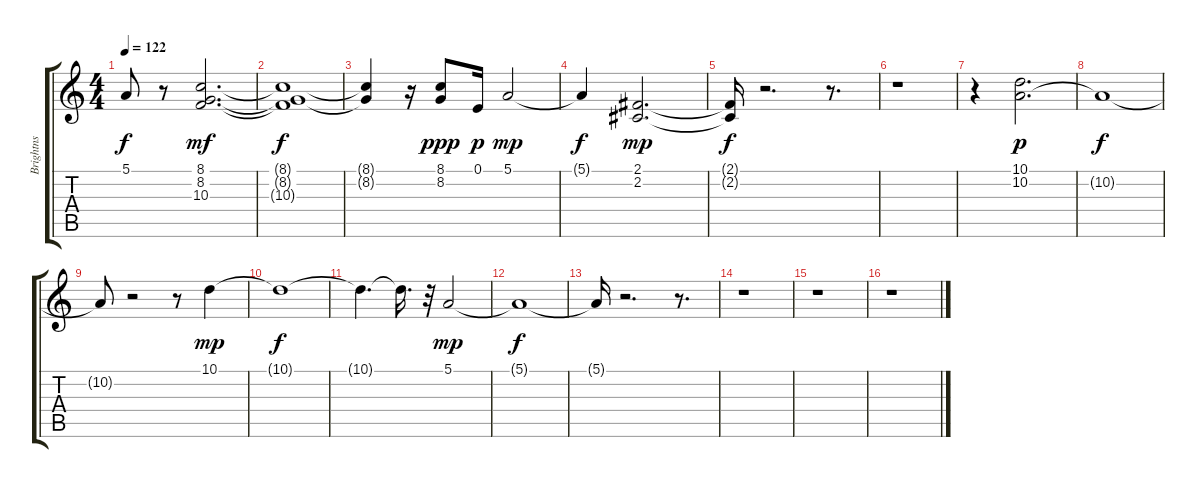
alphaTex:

\track ("Brightns" "Brightns") {instrument fx5brightness}
\staff {score tabs}
\tuning (E4 B3 G3 D3 A2 E2) {hide}
\ts (4 4)
\tempo 122
\clef g2
\ks c
5.1{t}.8{dy f} r.8 (8.1 8.2 10.3).2{d dy mf} |
(8.1{t} 8.2{t} 10.3{t}).1{dy f} |
(8.1{t} 8.2{t}).4 r.16 (8.1 8.2).8{dy ppp} 0.1.16{dy p} 5.1.2{dy mp} |
5.1{t}.4{dy f} (2.1 2.2).2{d dy mp} |
(2.1{t} 2.2{t}).16{dy f} r.2{d} r.8{d} |
r.1 |
r.4 (10.1 10.2).2{d dy p} |
10.2{t}.1{dy f} |
10.2{t}.8 r.2 r.8 10.1.4{dy mp} |
10.1{t}.1{dy f} |
10.1{t}.4{d} 10.1{t}.16{d} r.32 5.1.2{dy mp} |
5.1{t}.1{dy f} |
5.1{t}.16 r.2{d} r.8{d} |
r.1 |
r.1 |
r.1
